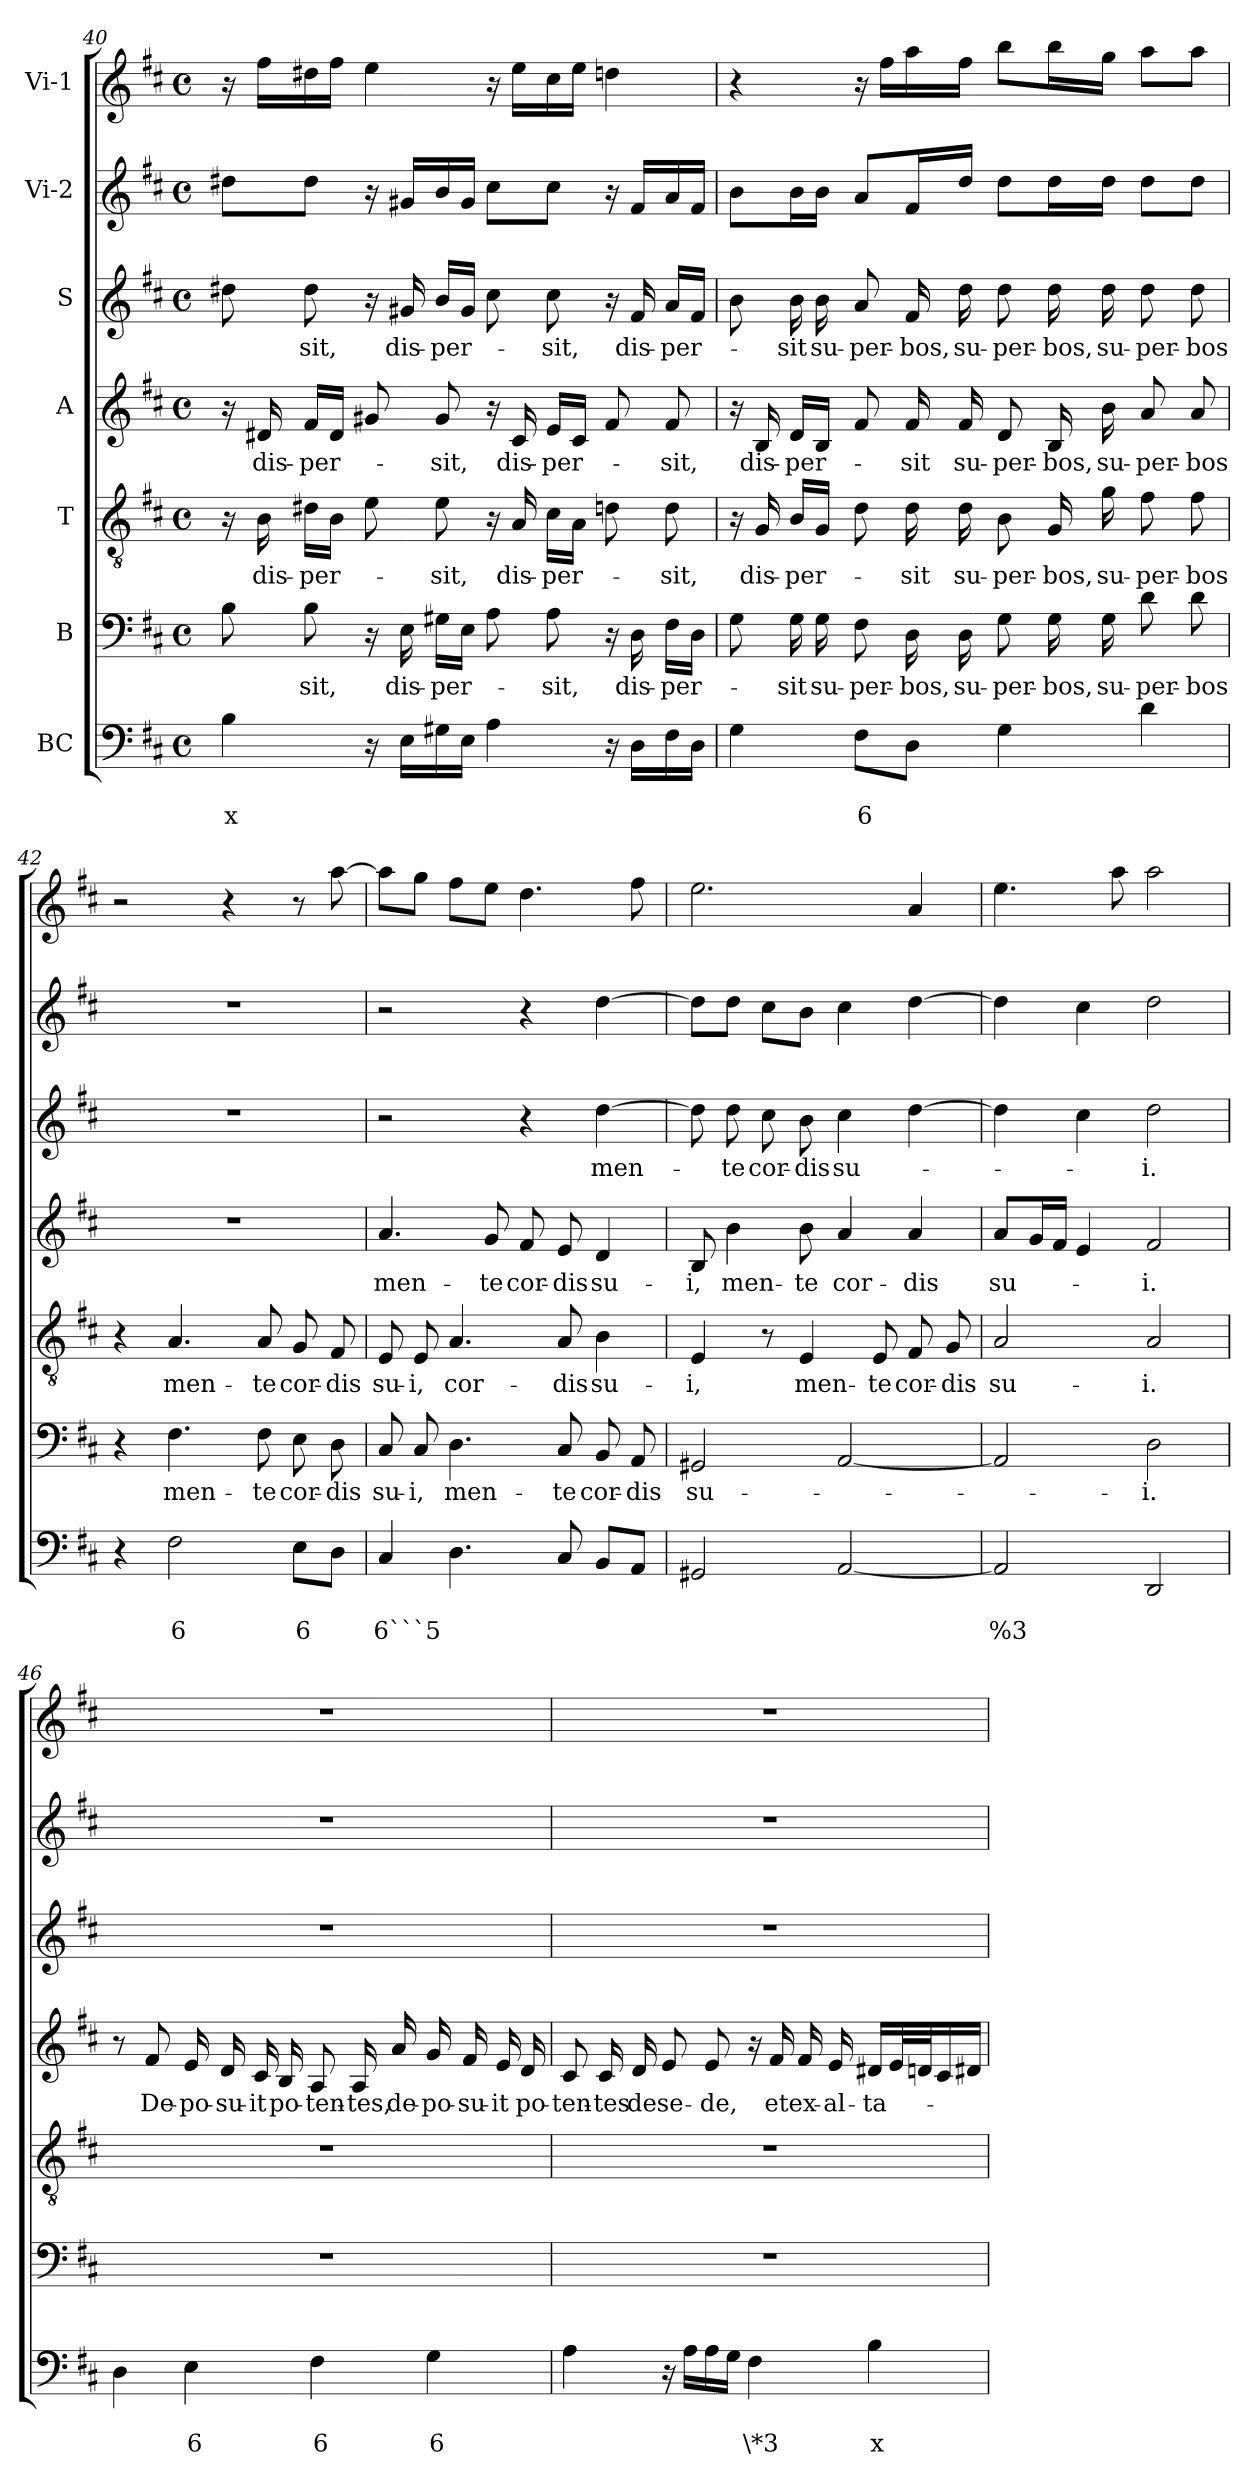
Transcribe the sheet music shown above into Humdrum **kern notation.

**kern	**text	**text	**kern	**text	**kern	**text	**kern	**text	**kern	**text	**kern	**kern
*part7	*part7	*part7	*part6	*part6	*part5	*part5	*part4	*part4	*part3	*part3	*part2	*part1
*staff7	*staff7	*staff7	*staff6	*staff6	*staff5	*staff5	*staff4	*staff4	*staff3	*staff3	*staff2	*staff1
*I"BC	*	*	*I"B	*	*I"T	*	*I"A	*	*I"S	*	*I"Vi-2	*I"Vi-1
*clefF4	*	*	*clefF4	*	*clefGv2	*	*clefG2	*	*clefG2	*	*clefG2	*clefG2
*k[f#c#]	*	*	*k[f#c#]	*	*k[f#c#]	*	*k[f#c#]	*	*k[f#c#]	*	*k[f#c#]	*k[f#c#]
*D:	*	*	*D:	*	*D:	*	*D:	*	*D:	*	*D:	*D:
*M4/4	*	*	*M4/4	*	*M4/4	*	*M4/4	*	*M4/4	*	*M4/4	*M4/4
*met(c)	*	*	*met(c)	*	*met(c)	*	*met(c)	*	*met(c)	*	*met(c)	*met(c)
=40	=40	=40	=40	=40	=40	=40	=40	=40	=40	=40	=40	=40
!	!	!LO:LY:b	!	!	!	!	!	!	!	!	!	!
4B\	.	x	8B\	.	16r	.	16r	.	8dd#X\	.	8dd#X\L	16r
!	!	!	!	!	!	!LO:LY:b	!	!LO:LY:b	!	!	!	!
.	.	.	.	.	16B\	dis-	16d#X/	dis-	.	.	.	16ff#\LL
!	!	!	!	!LO:LY:b	!	!LO:LY:b	!	!LO:LY:b	!	!LO:LY:b	!	!
.	.	.	8B\	-sit,	16d#X\LL	-per-	16f#/LL	-per-	8dd#\	-sit,	8dd#\J	16dd#X\
.	.	.	.	.	16B\JJ	.	16d#/JJ	.	.	.	.	16ff#\JJ
16r	.	.	16r	.	8e\	.	8g#X/	.	16r	.	16r	4ee\
!	!	!	!	!LO:LY:b	!	!	!	!	!	!LO:LY:b	!	!
16E\LL	.	.	16E\	dis-	.	.	.	.	16g#X/	dis-	16g#X/LL	.
!	!	!	!	!LO:LY:b	!	!LO:LY:b	!	!LO:LY:b	!	!LO:LY:b	!	!
16G#X\	.	.	16G#X\LL	-per-	8e\	-sit,	8g#/	-sit,	16b/LL	-per-	16b/	.
16E\JJ	.	.	16E\JJ	.	.	.	.	.	16g#/JJ	.	16g#/JJ	.
4A\	.	.	8A\	.	16r	.	16r	.	8cc#\	.	8cc#\L	16r
!	!	!	!	!	!	!LO:LY:b	!	!LO:LY:b	!	!	!	!
.	.	.	.	.	16A/	dis-	16c#/	dis-	.	.	.	16ee\LL
!	!	!	!	!LO:LY:b	!	!LO:LY:b	!	!LO:LY:b	!	!LO:LY:b	!	!
.	.	.	8A\	-sit,	16c#\LL	-per-	16e/LL	-per-	8cc#\	-sit,	8cc#\J	16cc#\
.	.	.	.	.	16A\JJ	.	16c#/JJ	.	.	.	.	16ee\JJ
16r	.	.	16r	.	8dn\	.	8f#/	.	16r	.	16r	4ddn\
!	!	!	!	!LO:LY:b	!	!	!	!	!	!LO:LY:b	!	!
16D\LL	.	.	16D\	dis-	.	.	.	.	16f#/	dis-	16f#/LL	.
!	!	!	!	!LO:LY:b	!	!LO:LY:b	!	!LO:LY:b	!	!LO:LY:b	!	!
16F#\	.	.	16F#\LL	-per-	8d\	-sit,	8f#/	-sit,	16a/LL	-per-	16a/	.
16D\JJ	.	.	16D\JJ	.	.	.	.	.	16f#/JJ	.	16f#/JJ	.
=41	=41	=41	=41	=41	=41	=41	=41	=41	=41	=41	=41	=41
4G\	.	.	8G\	.	16r	.	16r	.	8b\	.	8b\L	4r
!	!	!	!	!	!	!LO:LY:b	!	!LO:LY:b	!	!	!	!
.	.	.	.	.	16G/	dis-	16B/	dis-	.	.	.	.
!	!	!	!	!LO:LY:b	!	!LO:LY:b	!	!LO:LY:b	!	!LO:LY:b	!	!
.	.	.	16G\	-sit	16B/LL	-per-	16d/LL	-per-	16b\	-sit	16b\L	.
!	!	!	!	!LO:LY:b	!	!	!	!	!	!LO:LY:b	!	!
.	.	.	16G\	su-	16G/JJ	.	16B/JJ	.	16b\	su-	16b\JJ	.
!	!	!LO:LY:b	!	!LO:LY:b	!	!	!	!	!	!LO:LY:b	!	!
8F#\L	.	6	8F#\	-per-	8d\	.	8f#/	.	8a/	-per-	8a/L	16r
.	.	.	.	.	.	.	.	.	.	.	.	16ff#\LL
!	!	!	!	!LO:LY:b	!	!LO:LY:b	!	!LO:LY:b	!	!LO:LY:b	!	!
8D\J	.	.	16D\	-bos,	16d\	-sit	16f#/	-sit	16f#/	-bos,	16f#/L	16aa\
!	!	!	!	!LO:LY:b	!	!LO:LY:b	!	!LO:LY:b	!	!LO:LY:b	!	!
.	.	.	16D\	su-	16d\	su-	16f#/	su-	16dd\	su-	16dd/JJ	16ff#\JJ
!	!	!	!	!LO:LY:b	!	!LO:LY:b	!	!LO:LY:b	!	!LO:LY:b	!	!
4G\	.	.	8G\	-per-	8B\	-per-	8d/	-per-	8dd\	-per-	8dd\L	8bb\L
!	!	!	!	!LO:LY:b	!	!LO:LY:b	!	!LO:LY:b	!	!LO:LY:b	!	!
.	.	.	16G\	-bos,	16G/	-bos,	16B/	-bos,	16dd\	-bos,	16dd\L	16bb\L
!	!	!	!	!LO:LY:b	!	!LO:LY:b	!	!LO:LY:b	!	!LO:LY:b	!	!
.	.	.	16G\	su-	16g\	su-	16b\	su-	16dd\	su-	16dd\JJ	16gg\JJ
!	!	!	!	!LO:LY:b	!	!LO:LY:b	!	!LO:LY:b	!	!LO:LY:b	!	!
4d\	.	.	8d\	-per-	8f#\	-per-	8a/	-per-	8dd\	-per-	8dd\L	8aa\L
!	!	!	!	!LO:LY:b	!	!LO:LY:b	!	!LO:LY:b	!	!LO:LY:b	!	!
.	.	.	8d\	-bos	8f#\	-bos	8a/	-bos	8dd\	-bos	8dd\J	8aa\J
!!LO:LB:g=z
=42	=42	=42	=42	=42	=42	=42	=42	=42	=42	=42	=42	=42
4r	.	.	4r	.	4r	.	1r	.	1r	.	1r	2r
!	!	!LO:LY:b	!	!LO:LY:b	!	!LO:LY:b	!	!	!	!	!	!
2F#\	.	6	4.F#\	men-	4.A/	men-	.	.	.	.	.	.
.	.	.	.	.	.	.	.	.	.	.	.	4r
!	!	!	!	!LO:LY:b	!	!LO:LY:b	!	!	!	!	!	!
.	.	.	8F#\	-te	8A/	-te	.	.	.	.	.	.
!	!	!LO:LY:b	!	!LO:LY:b	!	!LO:LY:b	!	!	!	!	!	!
8E\L	.	6	8E\	cor-	8G/	cor-	.	.	.	.	.	8r
!	!	!	!	!LO:LY:b	!	!LO:LY:b	!	!	!	!	!	!
8D\J	.	.	8D\	-dis	8F#/	-dis	.	.	.	.	.	[8aa\
=43	=43	=43	=43	=43	=43	=43	=43	=43	=43	=43	=43	=43
!	!	!LO:LY:b	!	!LO:LY:b	!	!LO:LY:b	!	!LO:LY:b	!	!	!	!
4C#/	.	6```5	8C#/	su-	8E/	su-	4.a/	men-	2r	.	2r	8aa\L]
!	!	!	!	!LO:LY:b	!	!LO:LY:b	!	!	!	!	!	!
.	.	.	8C#/	-i,	8E/	-i,	.	.	.	.	.	8gg\J
!	!	!	!	!LO:LY:b	!	!LO:LY:b	!	!	!	!	!	!
4.D\	.	.	4.D\	men-	4.A/	cor-	.	.	.	.	.	8ff#\L
!	!	!	!	!	!	!	!	!LO:LY:b	!	!	!	!
.	.	.	.	.	.	.	8g/	-te	.	.	.	8ee\J
!	!	!	!	!	!	!	!	!LO:LY:b	!	!	!	!
.	.	.	.	.	.	.	8f#/	cor-	4r	.	4r	4.dd\
!	!	!	!	!LO:LY:b	!	!LO:LY:b	!	!LO:LY:b	!	!	!	!
8C#/	.	.	8C#/	-te	8A/	-dis	8e/	-dis	.	.	.	.
!	!	!	!	!LO:LY:b	!	!LO:LY:b	!	!LO:LY:b	!	!LO:LY:b	!	!
8BB/L	.	.	8BB/	cor-	4B\	su-	4d/	su-	[4dd\	men-	[4dd\	.
!	!	!	!	!LO:LY:b	!	!	!	!	!	!	!	!
8AA/J	.	.	8AA/	-dis	.	.	.	.	.	.	.	8ff#\
=44	=44	=44	=44	=44	=44	=44	=44	=44	=44	=44	=44	=44
!	!	!	!	!LO:LY:b	!	!LO:LY:b	!	!LO:LY:b	!	!	!	!
2GG#X/	.	.	2GG#X/	su-	4E/	-i,	8B/	-i,	8dd\]	.	8dd\L]	2.ee\
!	!	!	!	!	!	!	!	!LO:LY:b	!	!LO:LY:b	!	!
.	.	.	.	.	.	.	4b\	men-	8dd\	-te	8dd\J	.
!	!	!	!	!	!	!	!	!	!	!LO:LY:b	!	!
.	.	.	.	.	8r	.	.	.	8cc#\	cor-	8cc#\L	.
!	!	!	!	!	!	!LO:LY:b	!	!LO:LY:b	!	!LO:LY:b	!	!
.	.	.	.	.	4E/	men-	8b\	-te	8b\	-dis	8b\J	.
!	!	!	!	!	!	!	!	!LO:LY:b	!	!LO:LY:b	!	!
[2AA/	.	.	[2AA/	.	.	.	4a/	cor-	4cc#\	su-	4cc#\	.
!	!	!	!	!	!	!LO:LY:b	!	!	!	!	!	!
.	.	.	.	.	8E/	-te	.	.	.	.	.	.
!	!	!	!	!	!	!LO:LY:b	!	!LO:LY:b	!	!	!	!
.	.	.	.	.	8F#/	cor-	4a/	-dis	[4dd\	.	[4dd\	4a/
!	!	!	!	!	!	!LO:LY:b	!	!	!	!	!	!
.	.	.	.	.	8G/	-dis	.	.	.	.	.	.
=45	=45	=45	=45	=45	=45	=45	=45	=45	=45	=45	=45	=45
!	!	!LO:LY:b	!	!	!	!LO:LY:b	!	!LO:LY:b	!	!	!	!
2AA/]	.	%3	2AA/]	.	2A/	su-	8a/L	su-	4dd\]	.	4dd\]	4.ee\
.	.	.	.	.	.	.	16g/L	.	.	.	.	.
.	.	.	.	.	.	.	16f#/JJ	.	.	.	.	.
.	.	.	.	.	.	.	4e/	.	4cc#\	.	4cc#\	.
.	.	.	.	.	.	.	.	.	.	.	.	8aa\
!	!	!	!	!LO:LY:b	!	!LO:LY:b	!	!LO:LY:b	!	!LO:LY:b	!	!
2DD/	.	.	2D\	-i.	2A/	-i.	2f#/	-i.	2dd\	-i.	2dd\	2aa\
!!LO:PB:g=z
=46	=46	=46	=46	=46	=46	=46	=46	=46	=46	=46	=46	=46
4D\	.	.	1r	.	1r	.	8r	.	1r	.	1r	1r
!	!	!	!	!	!	!	!	!LO:LY:b	!	!	!	!
.	.	.	.	.	.	.	8f#/	De-	.	.	.	.
!	!	!LO:LY:b	!	!	!	!	!	!LO:LY:b	!	!	!	!
4E\	.	6	.	.	.	.	16e/	-po-	.	.	.	.
!	!	!	!	!	!	!	!	!LO:LY:b	!	!	!	!
.	.	.	.	.	.	.	16d/	-su-	.	.	.	.
!	!	!	!	!	!	!	!	!LO:LY:b	!	!	!	!
.	.	.	.	.	.	.	16c#/	-it	.	.	.	.
!	!	!	!	!	!	!	!	!LO:LY:b	!	!	!	!
.	.	.	.	.	.	.	16B/	po-	.	.	.	.
!	!	!LO:LY:b	!	!	!	!	!	!LO:LY:b	!	!	!	!
4F#\	.	6	.	.	.	.	8A/	-ten-	.	.	.	.
!	!	!	!	!	!	!	!	!LO:LY:b	!	!	!	!
.	.	.	.	.	.	.	16A/	-tes,	.	.	.	.
!	!	!	!	!	!	!	!	!LO:LY:b	!	!	!	!
.	.	.	.	.	.	.	16a/	de-	.	.	.	.
!	!	!LO:LY:b	!	!	!	!	!	!LO:LY:b	!	!	!	!
4G\	.	6	.	.	.	.	16g/	-po-	.	.	.	.
!	!	!	!	!	!	!	!	!LO:LY:b	!	!	!	!
.	.	.	.	.	.	.	16f#/	-su-	.	.	.	.
!	!	!	!	!	!	!	!	!LO:LY:b	!	!	!	!
.	.	.	.	.	.	.	16e/	-it	.	.	.	.
!	!	!	!	!	!	!	!	!LO:LY:b	!	!	!	!
.	.	.	.	.	.	.	16d/	po-	.	.	.	.
=47	=47	=47	=47	=47	=47	=47	=47	=47	=47	=47	=47	=47
!	!	!	!	!	!	!	!	!LO:LY:b	!	!	!	!
4A\	.	.	1r	.	1r	.	8c#/	-ten-	1r	.	1r	1r
!	!	!	!	!	!	!	!	!LO:LY:b	!	!	!	!
.	.	.	.	.	.	.	16c#/	-tes	.	.	.	.
!	!	!	!	!	!	!	!	!LO:LY:b	!	!	!	!
.	.	.	.	.	.	.	16d/	de	.	.	.	.
!	!	!	!	!	!	!	!	!LO:LY:b	!	!	!	!
16r	.	.	.	.	.	.	8e/	se-	.	.	.	.
16A\LL	.	.	.	.	.	.	.	.	.	.	.	.
!	!	!	!	!	!	!	!	!LO:LY:b	!	!	!	!
16A\	.	.	.	.	.	.	8e/	-de,	.	.	.	.
16G\JJ	.	.	.	.	.	.	.	.	.	.	.	.
!	!	!LO:LY:b	!	!	!	!	!	!	!	!	!	!
4F#\	.	\*3	.	.	.	.	16r	.	.	.	.	.
!	!	!	!	!	!	!	!	!LO:LY:b	!	!	!	!
.	.	.	.	.	.	.	16f#/	et	.	.	.	.
!	!	!	!	!	!	!	!	!LO:LY:b	!	!	!	!
.	.	.	.	.	.	.	16f#/	ex-	.	.	.	.
!	!	!	!	!	!	!	!	!LO:LY:b	!	!	!	!
.	.	.	.	.	.	.	16e/	-al-	.	.	.	.
!	!	!LO:LY:b	!	!	!	!	!	!LO:LY:b	!	!	!	!
4B\	.	x	.	.	.	.	16d#X/LL	-ta-	.	.	.	.
.	.	.	.	.	.	.	32e/L	.	.	.	.	.
.	.	.	.	.	.	.	32dn/J	.	.	.	.	.
.	.	.	.	.	.	.	16c#/	.	.	.	.	.
.	.	.	.	.	.	.	16d#X/JJ	.	.	.	.	.
=	=	=	=	=	=	=	=	=	=	=	=	=
*-	*-	*-	*-	*-	*-	*-	*-	*-	*-	*-	*-	*-
